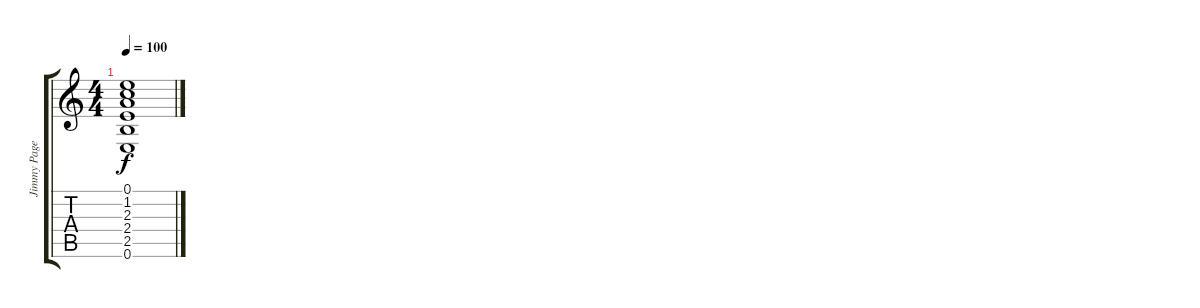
\track ("Jimmy Page Guitar " "Jimmy Page") {instrument acousticguitarnylon}
\staff {score tabs}
\tuning (E4 B3 G3 D3 A2 E2) {hide}
\ts (4 4)
\tempo 100
\clef g2
\ks c
(0.1 1.2 2.3 2.4 2.5 0.6).1{dy f}
